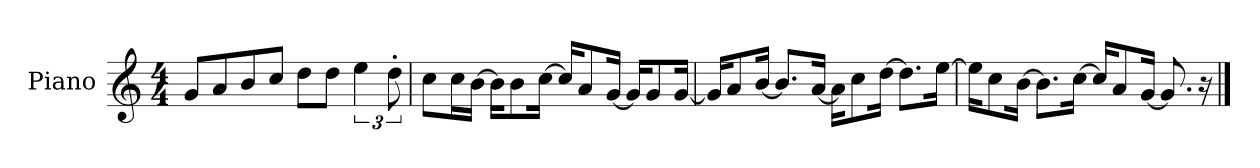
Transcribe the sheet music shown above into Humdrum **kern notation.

**kern
*part1
*staff1
*I"Piano
*I'P-no
*clefG2
*k[]
*M4/4
*MM90
=1
8g/L
8a/
8b/
8cc/J
8dd\L
8dd\J
6ee\
12dd'\
=2
8cc\L
16cc\L
[16b\JJ
16b\KL]
8b\
[16cc\Jk
16cc/KL]
8a/
[16g/Jk
16g/KL]
8g/
[16g/Jk
=3
16g/KL]
8a/
[16b/Jk
8.b/L]
[16a/Jk
16a\KL]
8cc\
[16dd\Jk
8.dd\L]
[16ee\Jk
!!LO:LB:g=z
=4
16ee\KL]
8cc\
[16b\Jk
8.b\L]
[16cc\Jk
16cc/KL]
8a/
[16g/Jk
8.g/]
16r
==
*-
